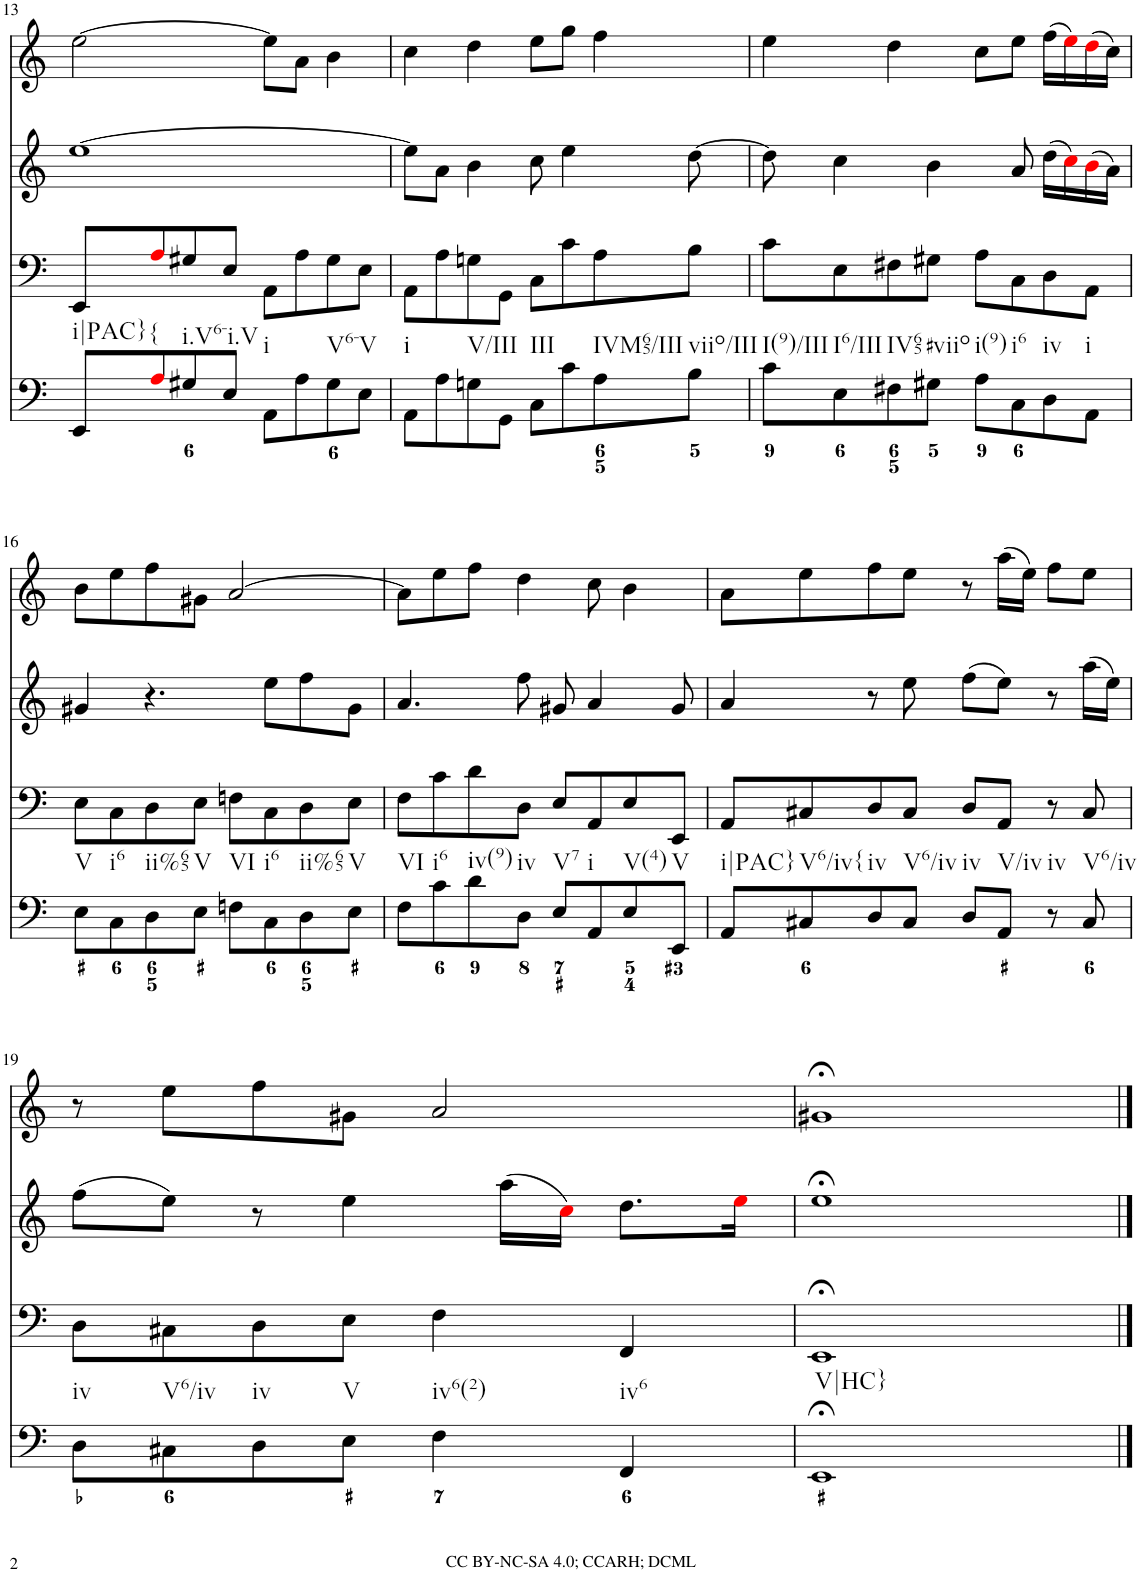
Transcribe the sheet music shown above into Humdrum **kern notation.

**kern	**kern	**kern	**kern
*part4	*part3	*part2	*part1
*staff4	*staff3	*staff2	*staff1
*I"Piano	*I"Piano	*I"Piano	*I"Piano
*I'Pno	*I'Pno	*I'Pno	*I'Pno
!!LO:PB:g=z
*clefF4	*clefF4	*clefG2	*clefG2
*k[]	*k[]	*k[]	*k[]
*M4/4	*M4/4	*M4/4	*M4/4
*met(c)	*met(c)	*met(c)	*met(c)
=13	=13	=13	=13
!LO:TX:b:t=i|PAC}	!	!	!
8EE/L	8EE/L	[1ee	[2ee\
!LO:TX:b:t={	!	!	!
8Ai/	8Ai/	.	.
!LO:TX:b:t=i.V6-i.V	!	!	!
8G#X/	8G#X/	.	.
8E/J	8E/J	.	.
!LO:TX:b:t=i	!	!	!
8AA\L	8AA\L	.	8ee\L]
8A\	8A\	.	8a\J
!LO:TX:b:t=V6-V	!	!	!
8G#\	8G#\	.	4b\
8E\J	8E\J	.	.
=14	=14	=14	=14
!LO:TX:b:t=i	!	!	!
8AA\L	8AA\L	8ee\L]	4cc\
8A\	8A\	8a\J	.
!LO:TX:b:t=V/III	!	!	!
8Gn\	8Gn\	4b\	4dd\
8GG\J	8GG\J	.	.
!LO:TX:b:t=III	!	!	!
8C\L	8C\L	8cc\	8ee\L
8c\	8c\	4ee\	8gg\J
!LO:TX:b:t=IVM65/III	!	!	!
8A\	8A\	.	4ff\
!LO:TX:b:t=viio/III	!	!	!
8B\J	8B\J	[8dd\	.
=15	=15	=15	=15
!LO:TX:b:t=I(9)/III	!	!	!
8c\L	8c\L	8dd\]	4ee\
!LO:TX:b:t=I6/III	!	!	!
8E\	8E\	4cc\	.
!LO:TX:b:t=IV65	!	!	!
8F#X\	8F#X\	.	4dd\
!LO:TX:b:t=#viio	!	!	!
8G#X\J	8G#X\J	4b\	.
!LO:TX:b:t=i(9)	!	!	!
8A\L	8A\L	.	8cc\L
!LO:TX:b:t=i6	!	!	!
8C\	8C\	8a/	8ee\J
!LO:TX:b:t=iv	!	!	!
8D\	8D\	(16dd\LL	(16ff\LL
.	.	16cci\)	16eei\)
!LO:TX:b:t=i	!	!	!
8AA\J	8AA\J	(16bi\	(16ddi\
.	.	16a\JJ)	16cc\JJ)
!!LO:LB:g=z
=16	=16	=16	=16
!LO:TX:b:t=V	!	!	!
8E\L	8E\L	4g#X/	8b\L
!LO:TX:b:t=i6	!	!	!
8C\	8C\	.	8ee\
!LO:TX:b:t=ii%65	!	!	!
8D\	8D\	4.r	8ff\
!LO:TX:b:t=V	!	!	!
8E\J	8E\J	.	8g#X\J
!LO:TX:b:t=VI	!	!	!
8Fn\L	8Fn\L	.	[2a/
!LO:TX:b:t=i6	!	!	!
8C\	8C\	8ee\L	.
!LO:TX:b:t=ii%65	!	!	!
8D\	8D\	8ff\	.
!LO:TX:b:t=V	!	!	!
8E\J	8E\J	8g#\J	.
=17	=17	=17	=17
!LO:TX:b:t=VI	!	!	!
8F\L	8F\L	4.a/	8a\L]
!LO:TX:b:t=i6	!	!	!
8c\	8c\	.	8ee\
!LO:TX:b:t=iv(9)	!	!	!
8d\	8d\	.	8ff\J
!LO:TX:b:t=iv	!	!	!
8D\J	8D\J	8ff\	4dd\
!LO:TX:b:t=V7	!	!	!
8E/L	8E/L	8g#X/	.
!LO:TX:b:t=i	!	!	!
8AA/	8AA/	4a/	8cc\
!LO:TX:b:t=V(4)	!	!	!
8E/	8E/	.	4b\
!LO:TX:b:t=V	!	!	!
8EE/J	8EE/J	8g#/	.
=18	=18	=18	=18
!LO:TX:b:t=i|PAC}	!	!	!
8AA/L	8AA/L	4a/	8a\L
!LO:TX:b:t=V6/iv{	!	!	!
8C#X/	8C#X/	.	8ee\
!LO:TX:b:t=iv	!	!	!
8D/	8D/	8r	8ff\
!LO:TX:b:t=V6/iv	!	!	!
8C#/J	8C#/J	8ee\	8ee\J
!LO:TX:b:t=iv	!	!	!
8D/L	8D/L	(8ff\L	8r
!LO:TX:b:t=V/iv	!	!	!
8AA/J	8AA/J	8ee\J)	(16aa\LL
.	.	.	16ee\JJ)
!LO:TX:b:t=iv	!	!	!
8r	8r	8r	8ff\L
!LO:TX:b:t=V6/iv	!	!	!
8C#/	8C#/	(16aa\LL	8ee\J
.	.	16ee\JJ)	.
!!LO:LB:g=z
=19	=19	=19	=19
!LO:TX:b:t=iv	!	!	!
8D\L	8D\L	(8ff\L	8r
!LO:TX:b:t=V6/iv	!	!	!
8C#X\	8C#X\	8ee\J)	8ee\L
!LO:TX:b:t=iv	!	!	!
8D\	8D\	8r	8ff\
!LO:TX:b:t=V	!	!	!
8E\J	8E\J	4ee\	8g#X\J
!LO:TX:b:t=iv6(2)	!	!	!
4F\	4F\	.	2a/
.	.	(16aa\LL	.
.	.	16cci\JJ)	.
!LO:TX:b:t=iv6	!	!	!
4FF/	4FF/	8.dd\L	.
.	.	16eei\Jk	.
=20	=20	=20	=20
!LO:TX:b:t=V|HC}	!	!	!
1EE;<	1EE;<	1ee;<	1g#X;<
==	==	==	==
*-	*-	*-	*-
